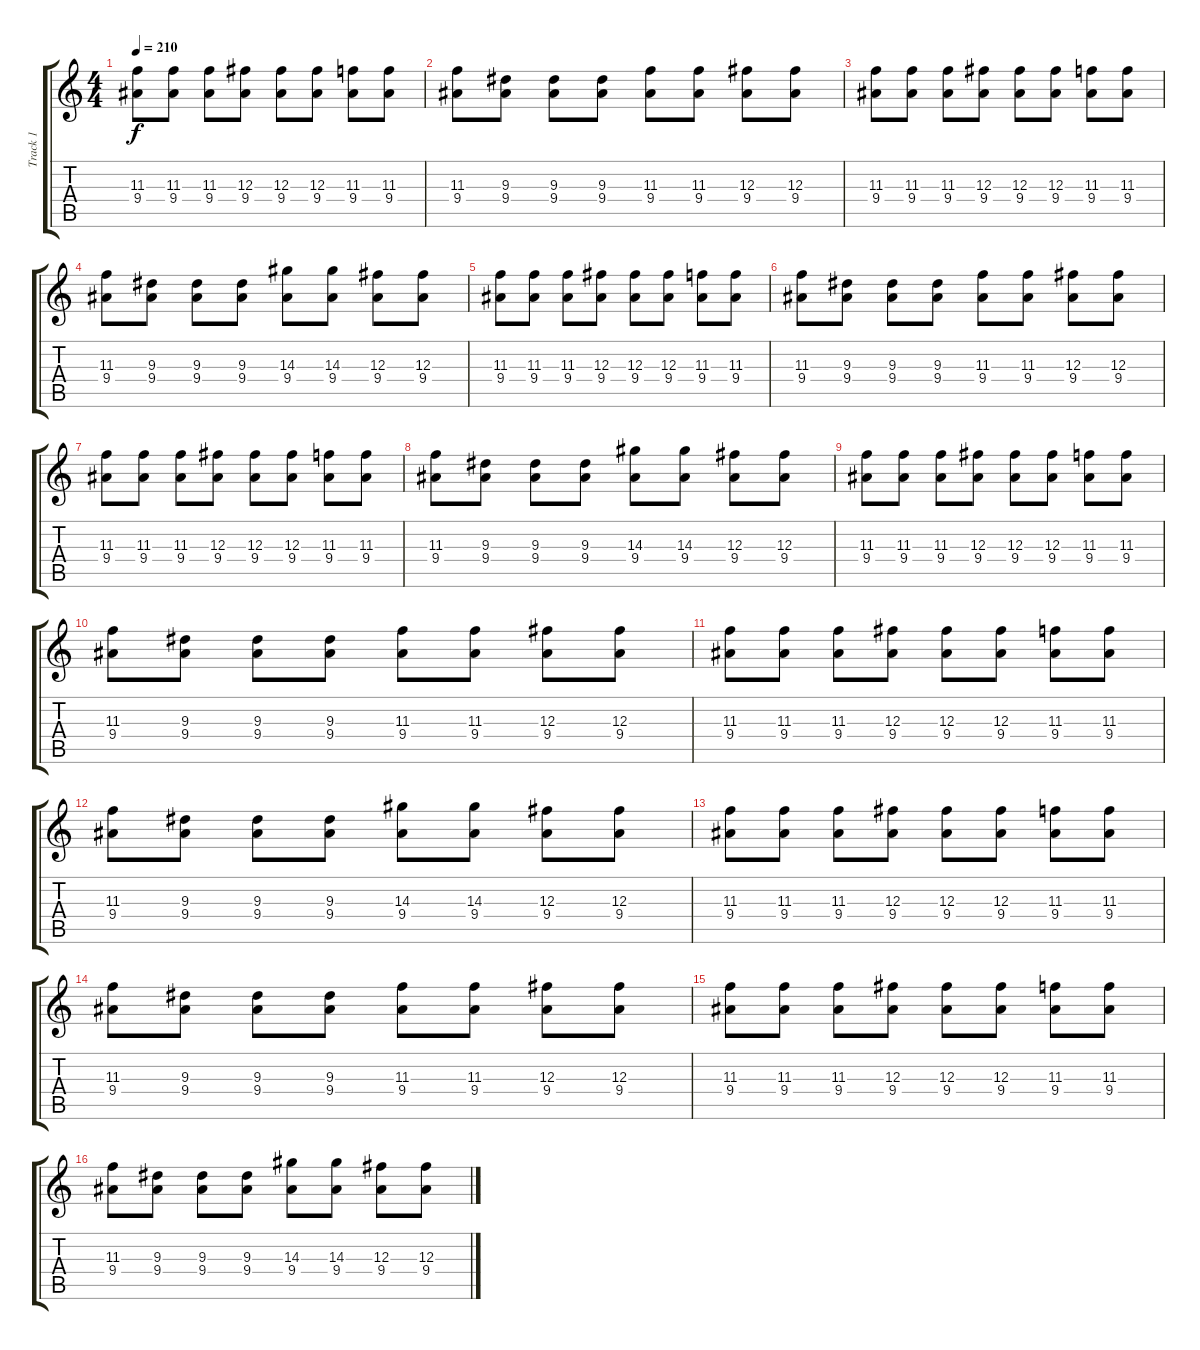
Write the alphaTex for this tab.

\track ("Track 1" "Track 1") {instrument distortionguitar}
\staff {score tabs}
\tuning (Eb4 Bb3 Gb3 Db3 Ab2 Eb2) {hide}
\ts (4 4)
\tempo 210
\clef g2
\ks c
(11.3 9.4).8{dy f instrument distortionguitar} (11.3 9.4).8 (11.3 9.4).8 (12.3 9.4).8 (12.3 9.4).8 (12.3 9.4).8 (11.3 9.4).8 (11.3 9.4).8 |
(11.3 9.4).8 (9.3 9.4).8 (9.3 9.4).8 (9.3 9.4).8 (11.3 9.4).8 (11.3 9.4).8 (12.3 9.4).8 (12.3 9.4).8 |
(11.3 9.4).8 (11.3 9.4).8 (11.3 9.4).8 (12.3 9.4).8 (12.3 9.4).8 (12.3 9.4).8 (11.3 9.4).8 (11.3 9.4).8 |
(11.3 9.4).8 (9.3 9.4).8 (9.3 9.4).8 (9.3 9.4).8 (14.3 9.4).8 (14.3 9.4).8 (12.3 9.4).8 (12.3 9.4).8 |
(11.3 9.4).8 (11.3 9.4).8 (11.3 9.4).8 (12.3 9.4).8 (12.3 9.4).8 (12.3 9.4).8 (11.3 9.4).8 (11.3 9.4).8 |
(11.3 9.4).8 (9.3 9.4).8 (9.3 9.4).8 (9.3 9.4).8 (11.3 9.4).8 (11.3 9.4).8 (12.3 9.4).8 (12.3 9.4).8 |
(11.3 9.4).8 (11.3 9.4).8 (11.3 9.4).8 (12.3 9.4).8 (12.3 9.4).8 (12.3 9.4).8 (11.3 9.4).8 (11.3 9.4).8 |
(11.3 9.4).8 (9.3 9.4).8 (9.3 9.4).8 (9.3 9.4).8 (14.3 9.4).8 (14.3 9.4).8 (12.3 9.4).8 (12.3 9.4).8 |
(11.3 9.4).8 (11.3 9.4).8 (11.3 9.4).8 (12.3 9.4).8 (12.3 9.4).8 (12.3 9.4).8 (11.3 9.4).8 (11.3 9.4).8 |
(11.3 9.4).8 (9.3 9.4).8 (9.3 9.4).8 (9.3 9.4).8 (11.3 9.4).8 (11.3 9.4).8 (12.3 9.4).8 (12.3 9.4).8 |
(11.3 9.4).8 (11.3 9.4).8 (11.3 9.4).8 (12.3 9.4).8 (12.3 9.4).8 (12.3 9.4).8 (11.3 9.4).8 (11.3 9.4).8 |
(11.3 9.4).8 (9.3 9.4).8 (9.3 9.4).8 (9.3 9.4).8 (14.3 9.4).8 (14.3 9.4).8 (12.3 9.4).8 (12.3 9.4).8 |
(11.3 9.4).8 (11.3 9.4).8 (11.3 9.4).8 (12.3 9.4).8 (12.3 9.4).8 (12.3 9.4).8 (11.3 9.4).8 (11.3 9.4).8 |
(11.3 9.4).8 (9.3 9.4).8 (9.3 9.4).8 (9.3 9.4).8 (11.3 9.4).8 (11.3 9.4).8 (12.3 9.4).8 (12.3 9.4).8 |
(11.3 9.4).8 (11.3 9.4).8 (11.3 9.4).8 (12.3 9.4).8 (12.3 9.4).8 (12.3 9.4).8 (11.3 9.4).8 (11.3 9.4).8 |
(11.3 9.4).8 (9.3 9.4).8 (9.3 9.4).8 (9.3 9.4).8 (14.3 9.4).8 (14.3 9.4).8 (12.3 9.4).8 (12.3 9.4).8
